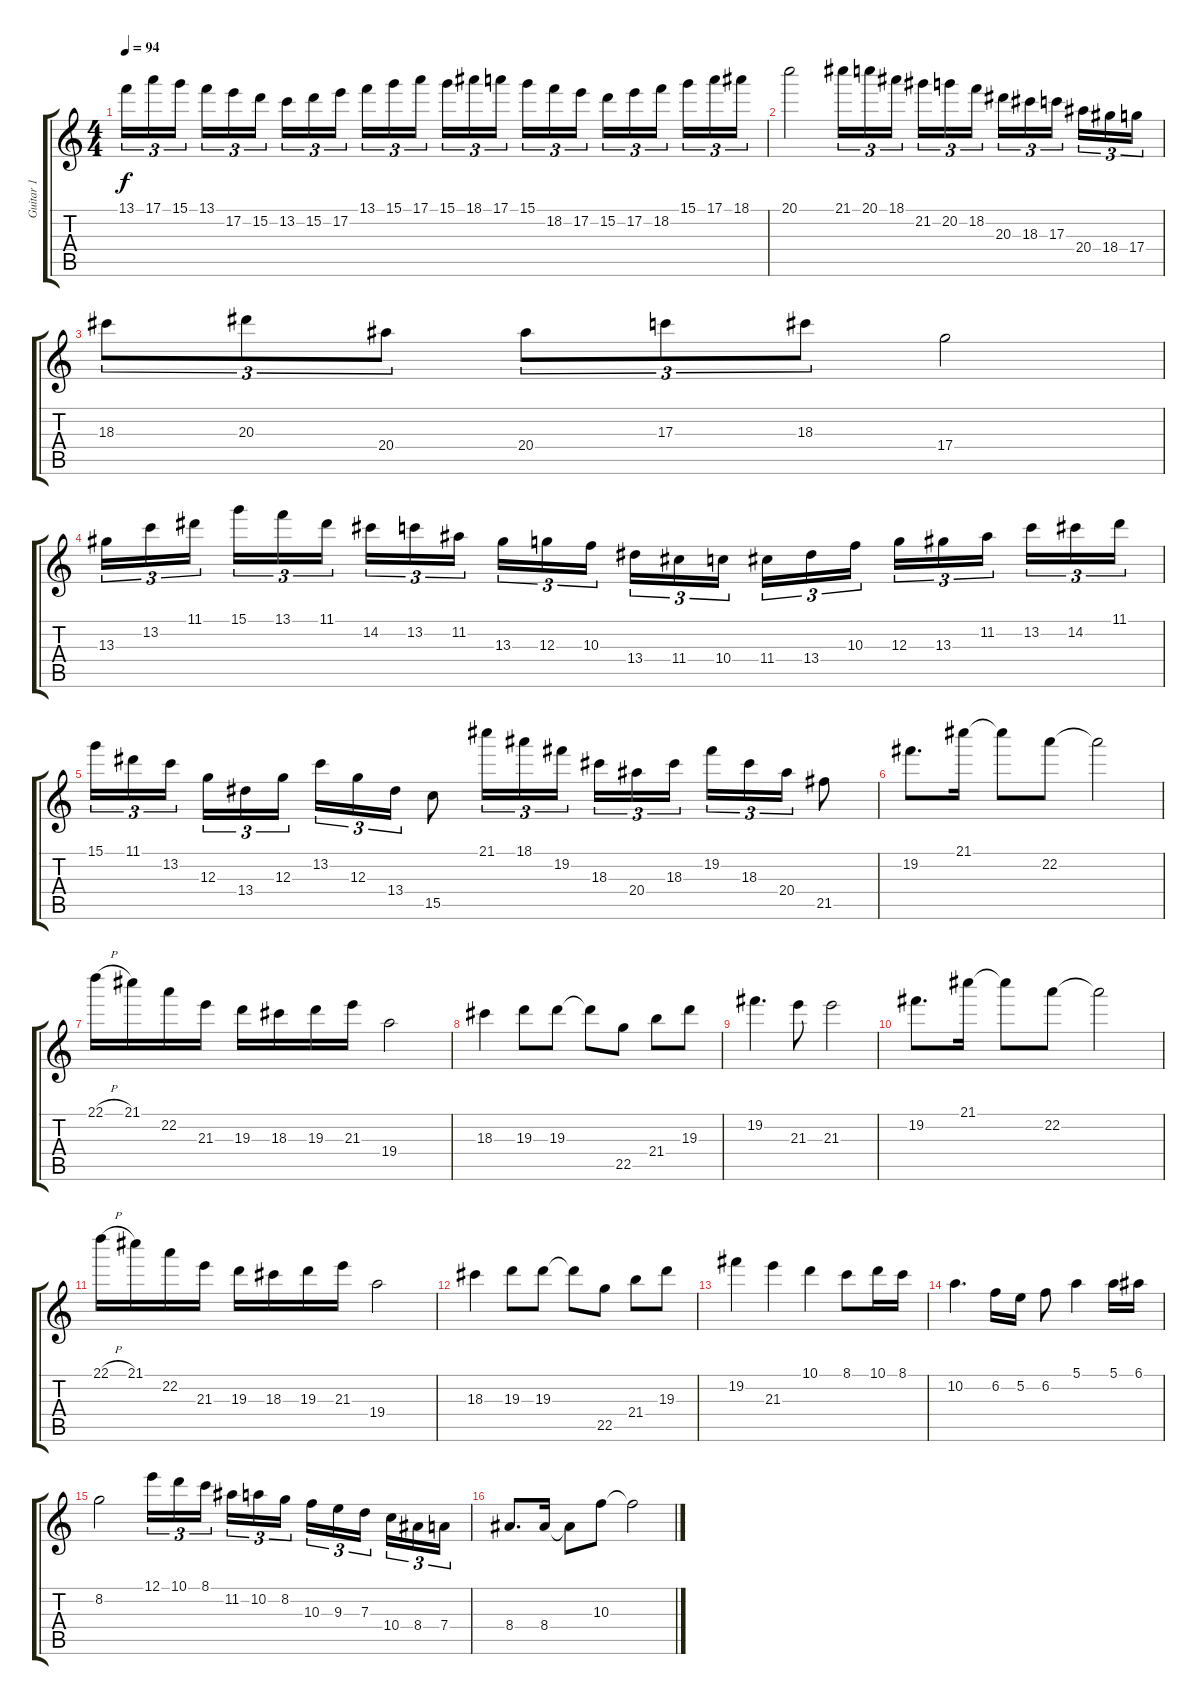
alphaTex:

\track ("Guitar 1" "Guitar 1") {instrument distortionguitar}
\staff {score tabs}
\tuning (E4 B3 G3 D3 A2 E2) {hide}
\ts (4 4)
\tempo 94
\clef g2
\ks c
13.1.16{tu (3 2) dy f} 17.1.16{tu (3 2)} 15.1.16{tu (3 2)} 13.1.16{tu (3 2)} 17.2.16{tu (3 2)} 15.2.16{tu (3 2)} 13.2.16{tu (3 2)} 15.2.16{tu (3 2)} 17.2.16{tu (3 2)} 13.1.16{tu (3 2)} 15.1.16{tu (3 2)} 17.1.16{tu (3 2)} 15.1.16{tu (3 2)} 18.1.16{tu (3 2)} 17.1.16{tu (3 2)} 15.1.16{tu (3 2)} 18.2.16{tu (3 2)} 17.2.16{tu (3 2)} 15.2.16{tu (3 2)} 17.2.16{tu (3 2)} 18.2.16{tu (3 2)} 15.1.16{tu (3 2)} 17.1.16{tu (3 2)} 18.1.16{tu (3 2)} |
20.1.2 21.1.16{tu (3 2)} 20.1.16{tu (3 2)} 18.1.16{tu (3 2)} 21.2.16{tu (3 2)} 20.2.16{tu (3 2)} 18.2.16{tu (3 2)} 20.3.16{tu (3 2)} 18.3.16{tu (3 2)} 17.3.16{tu (3 2)} 20.4.16{tu (3 2)} 18.4.16{tu (3 2)} 17.4.16{tu (3 2)} |
18.3.8{tu (3 2)} 20.3.8{tu (3 2)} 20.4.8{tu (3 2)} 20.4.8{tu (3 2)} 17.3.8{tu (3 2)} 18.3.8{tu (3 2)} 17.4.2 |
13.3.16{tu (3 2)} 13.2.16{tu (3 2)} 11.1.16{tu (3 2)} 15.1.16{tu (3 2)} 13.1.16{tu (3 2)} 11.1.16{tu (3 2)} 14.2.16{tu (3 2)} 13.2.16{tu (3 2)} 11.2.16{tu (3 2)} 13.3.16{tu (3 2)} 12.3.16{tu (3 2)} 10.3.16{tu (3 2)} 13.4.16{tu (3 2)} 11.4.16{tu (3 2)} 10.4.16{tu (3 2)} 11.4.16{tu (3 2)} 13.4.16{tu (3 2)} 10.3.16{tu (3 2)} 12.3.16{tu (3 2)} 13.3.16{tu (3 2)} 11.2.16{tu (3 2)} 13.2.16{tu (3 2)} 14.2.16{tu (3 2)} 11.1.16{tu (3 2)} |
15.1.16{tu (3 2)} 11.1.16{tu (3 2)} 13.2.16{tu (3 2)} 12.3.16{tu (3 2)} 13.4.16{tu (3 2)} 12.3.16{tu (3 2)} 13.2.16{tu (3 2)} 12.3.16{tu (3 2)} 13.4.16{tu (3 2)} 15.5.8 21.1.16{tu (3 2)} 18.1.16{tu (3 2)} 19.2.16{tu (3 2)} 18.3.16{tu (3 2)} 20.4.16{tu (3 2)} 18.3.16{tu (3 2)} 19.2.16{tu (3 2)} 18.3.16{tu (3 2)} 20.4.16{tu (3 2)} 21.5.8 |
19.2.8{d} 21.1.16 21.1{t}.8 22.2.8 22.2{t}.2 |
22.1{h}.16 21.1.16 22.2.16 21.3.16 19.3.16 18.3.16 19.3.16 21.3.16 19.4.2 |
18.3.4 19.3.8 19.3.8 19.3{t}.8 22.5.8 21.4.8 19.3.8 |
19.2.4{d} 21.3.8 21.3.2 |
19.2.8{d} 21.1.16 21.1{t}.8 22.2.8 22.2{t}.2 |
22.1{h}.16 21.1.16 22.2.16 21.3.16 19.3.16 18.3.16 19.3.16 21.3.16 19.4.2 |
18.3.4 19.3.8 19.3.8 19.3{t}.8 22.5.8 21.4.8 19.3.8 |
19.2.4 21.3.4 10.1.4 8.1.8 10.1.16 8.1.16 |
10.2.4{d} 6.2.16 5.2.16 6.2.8 5.1.4 5.1.16 6.1.16 |
8.2.2 12.1.16{tu (3 2)} 10.1.16{tu (3 2)} 8.1.16{tu (3 2)} 11.2.16{tu (3 2)} 10.2.16{tu (3 2)} 8.2.16{tu (3 2)} 10.3.16{tu (3 2)} 9.3.16{tu (3 2)} 7.3.16{tu (3 2)} 10.4.16{tu (3 2)} 8.4.16{tu (3 2)} 7.4.16{tu (3 2)} |
8.4.8{d} 8.4.16 8.4{t}.8 10.3.8 10.3{t}.2
